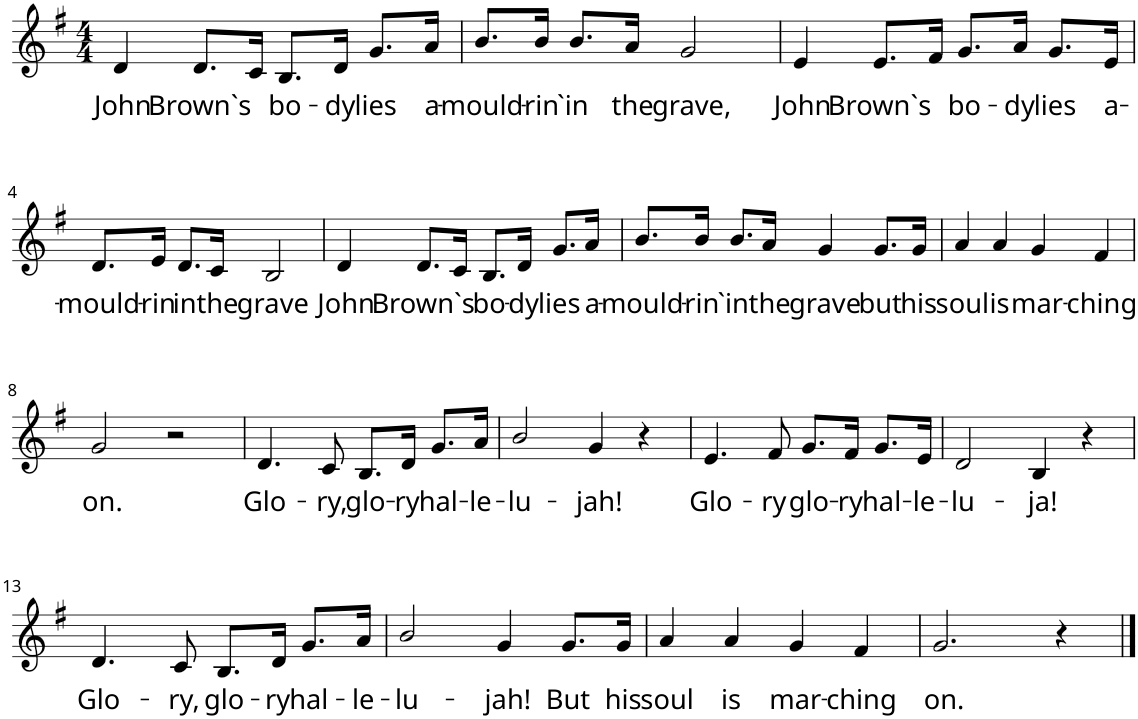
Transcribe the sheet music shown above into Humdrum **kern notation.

**kern	**text
*part1	*part1
*staff1	*staff1
*I"P1	*
*clefG2	*
*k[f#]	*
*G:	*
*M4/4	*
=1	=1
!	!LO:LY:b
4d/	John
!	!LO:LY:b
8.d/L	Brown`s
16c/Jk	.
!	!LO:LY:b
8.B/L	bo-
!	!LO:LY:b
16d/Jk	-dy
!	!LO:LY:b
8.g/L	lies
!	!LO:LY:b
16a/Jk	a-
=2	=2
!	!LO:LY:b
8.b/L	-mould-
!	!LO:LY:b
16b/Jk	-rin
!	!LO:LY:b
8.b/L	`in
!	!LO:LY:b
16a/Jk	the
!	!LO:LY:b
2g/	grave,
=3	=3
!	!LO:LY:b
4e/	John
!	!LO:LY:b
8.e/L	Brown`s
16f#/Jk	.
!	!LO:LY:b
8.g/L	bo-
!	!LO:LY:b
16a/Jk	-dy
!	!LO:LY:b
8.g/L	lies
!	!LO:LY:b
16e/Jk	a-
!!LO:LB:g=z
=4	=4
!	!LO:LY:b
8.d/L	-mould-
!	!LO:LY:b
16e/Jk	-rin
!	!LO:LY:b
8.d/L	in
!	!LO:LY:b
16c/Jk	the
!	!LO:LY:b
2B/	grave
=5	=5
!	!LO:LY:b
4d/	John
!	!LO:LY:b
8.d/L	Brown`s
16c/Jk	.
!	!LO:LY:b
8.B/L	bo-
!	!LO:LY:b
16d/Jk	-dy
!	!LO:LY:b
8.g/L	lies
!	!LO:LY:b
16a/Jk	a-
=6	=6
!	!LO:LY:b
8.b/L	-mould-
!	!LO:LY:b
16b/Jk	-rin
!	!LO:LY:b
8.b/L	`in
!	!LO:LY:b
16a/Jk	the
!	!LO:LY:b
4g/	grave
!	!LO:LY:b
8.g/L	but
!	!LO:LY:b
16g/Jk	his
=7	=7
!	!LO:LY:b
4a/	soul
!	!LO:LY:b
4a/	is
!	!LO:LY:b
4g/	mar-
!	!LO:LY:b
4f#/	-ching
!!LO:LB:g=z
=8	=8
!	!LO:LY:b
2g/	on.
2r	.
=9	=9
!	!LO:LY:b
4.d/	Glo-
!	!LO:LY:b
8c/	-ry,
!	!LO:LY:b
8.B/L	glo-
!	!LO:LY:b
16d/Jk	-ry
!	!LO:LY:b
8.g/L	hal-
!	!LO:LY:b
16a/Jk	-le-
=10	=10
!	!LO:LY:b
2b/	-lu-
!	!LO:LY:b
4g/	-jah!
4r	.
=11	=11
!	!LO:LY:b
4.e/	Glo-
!	!LO:LY:b
8f#/	-ry
!	!LO:LY:b
8.g/L	glo-
!	!LO:LY:b
16f#/Jk	-ry
!	!LO:LY:b
8.g/L	hal-
!	!LO:LY:b
16e/Jk	-le-
=12	=12
!	!LO:LY:b
2d/	-lu-
!	!LO:LY:b
4B/	-ja!
4r	.
!!LO:LB:g=z
=13	=13
!	!LO:LY:b
4.d/	Glo-
!	!LO:LY:b
8c/	-ry,
!	!LO:LY:b
8.B/L	glo-
!	!LO:LY:b
16d/Jk	-ry
!	!LO:LY:b
8.g/L	hal-
!	!LO:LY:b
16a/Jk	-le-
=14	=14
!	!LO:LY:b
2b/	-lu-
!	!LO:LY:b
4g/	-jah!
!	!LO:LY:b
8.g/L	But
!	!LO:LY:b
16g/Jk	his
=15	=15
!	!LO:LY:b
4a/	soul
!	!LO:LY:b
4a/	is
!	!LO:LY:b
4g/	mar-
!	!LO:LY:b
4f#/	-ching
=16	=16
!	!LO:LY:b
2.g/	on.
4r	.
==	==
*-	*-
